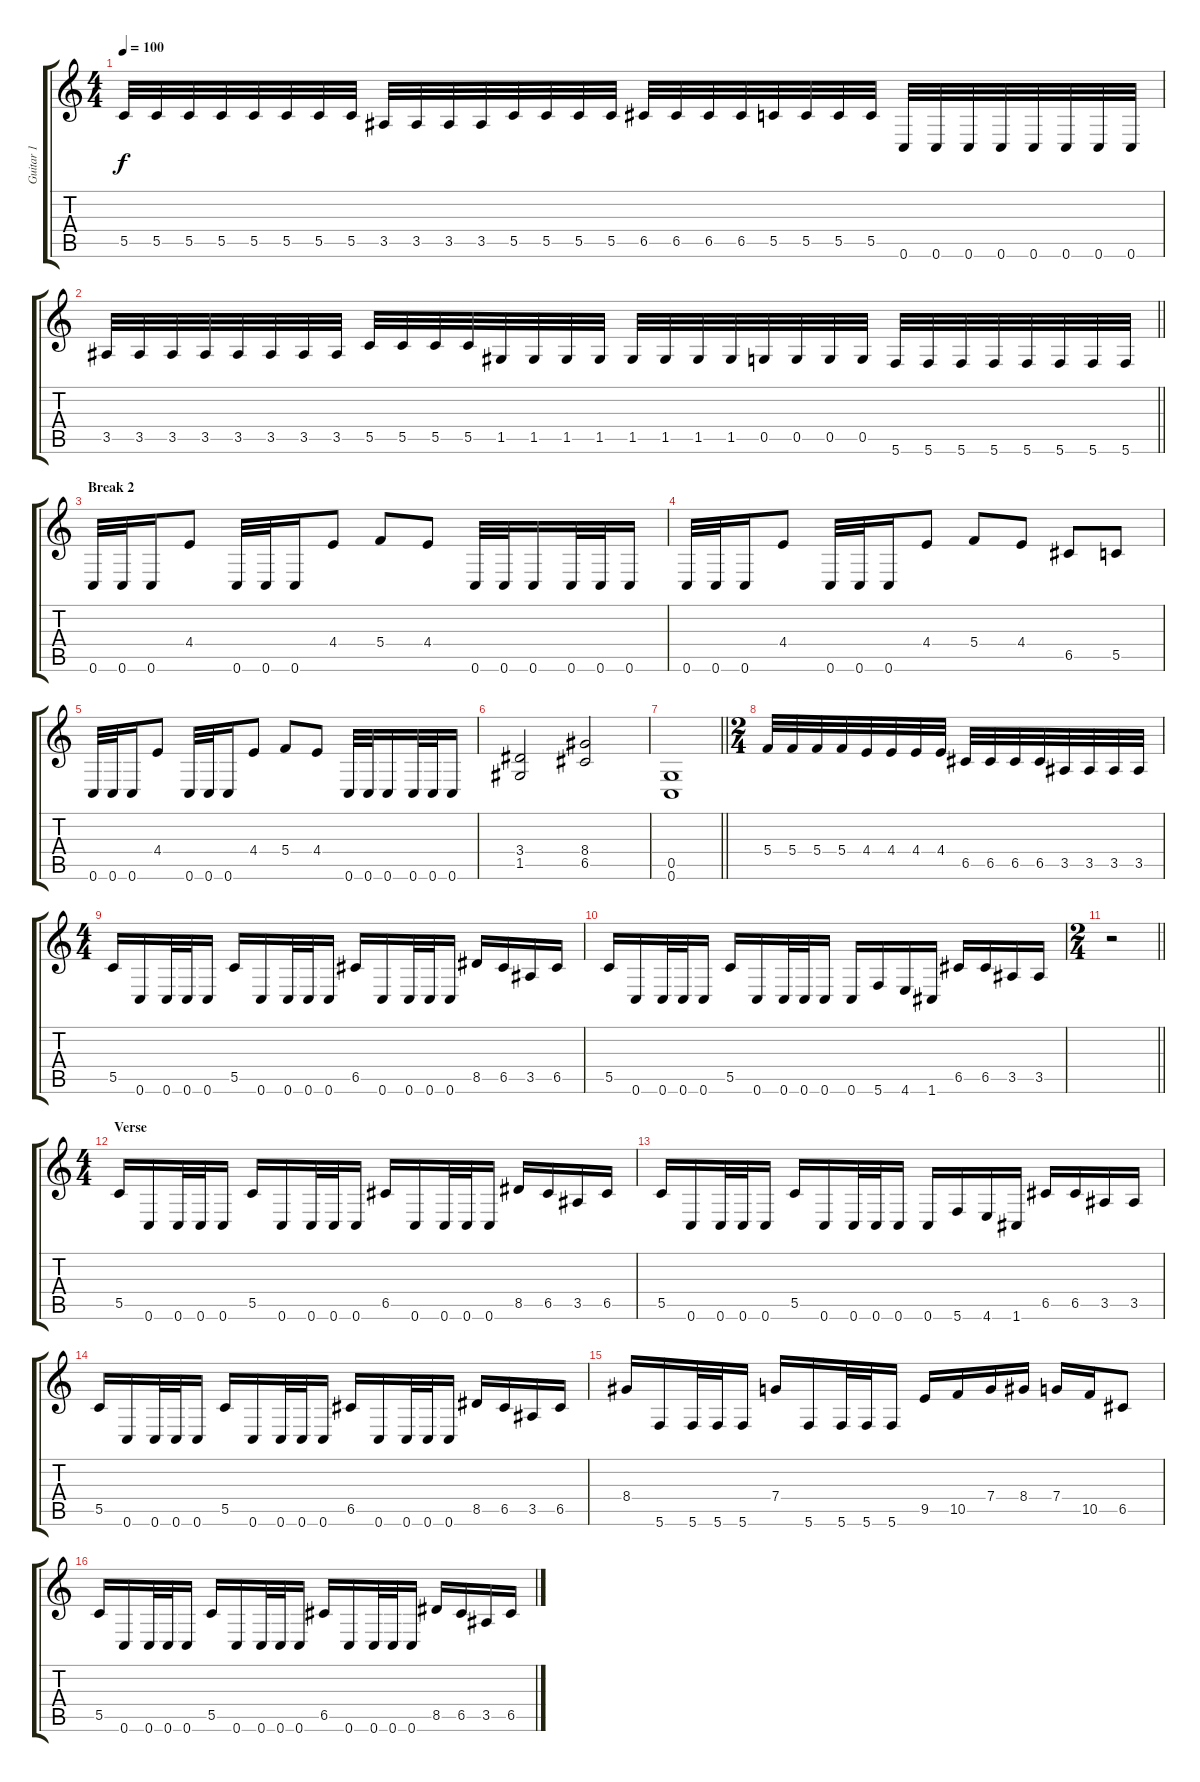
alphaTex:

\track ("Guitar 1" "Guitar 1") {instrument distortionguitar}
\staff {score tabs}
\tuning (D4 A3 F3 C3 G2 C2) {hide}
\ts (4 4)
\tempo 100
\clef g2
\ks c
5.5.32{dy f} 5.5.32 5.5.32 5.5.32 5.5.32 5.5.32 5.5.32 5.5.32 3.5.32 3.5.32 3.5.32 3.5.32 5.5.32 5.5.32 5.5.32 5.5.32 6.5.32 6.5.32 6.5.32 6.5.32 5.5.32 5.5.32 5.5.32 5.5.32 0.6.32 0.6.32 0.6.32 0.6.32 0.6.32 0.6.32 0.6.32 0.6.32 |
\barLineRight lightlight
3.5.32 3.5.32 3.5.32 3.5.32 3.5.32 3.5.32 3.5.32 3.5.32 5.5.32 5.5.32 5.5.32 5.5.32 1.5.32 1.5.32 1.5.32 1.5.32 1.5.32 1.5.32 1.5.32 1.5.32 0.5.32 0.5.32 0.5.32 0.5.32 5.6.32 5.6.32 5.6.32 5.6.32 5.6.32 5.6.32 5.6.32 5.6.32 |
\section ("" "Break 2")
0.6.32 0.6.32 0.6.16 4.4.8 0.6.32 0.6.32 0.6.16 4.4.8 5.4.8 4.4.8 0.6.32 0.6.32 0.6.16 0.6.32 0.6.32 0.6.16 |
0.6.32 0.6.32 0.6.16 4.4.8 0.6.32 0.6.32 0.6.16 4.4.8 5.4.8 4.4.8 6.5.8 5.5.8 |
0.6.32 0.6.32 0.6.16 4.4.8 0.6.32 0.6.32 0.6.16 4.4.8 5.4.8 4.4.8 0.6.32 0.6.32 0.6.16 0.6.32 0.6.32 0.6.16 |
(3.4 1.5).2 (8.4 6.5).2 |
\barLineRight lightlight
(0.5 0.6).1 |
\ts (2 4)
\section ("" "")
5.4.32 5.4.32 5.4.32 5.4.32 4.4.32 4.4.32 4.4.32 4.4.32 6.5.32 6.5.32 6.5.32 6.5.32 3.5.32 3.5.32 3.5.32 3.5.32 |
\ts (4 4)
5.5.16 0.6.16 0.6.32 0.6.32 0.6.16 5.5.16 0.6.16 0.6.32 0.6.32 0.6.16 6.5.16 0.6.16 0.6.32 0.6.32 0.6.16 8.5.16 6.5.16 3.5.16 6.5.16 |
5.5.16 0.6.16 0.6.32 0.6.32 0.6.16 5.5.16 0.6.16 0.6.32 0.6.32 0.6.16 0.6.16 5.6.16 4.6.16 1.6.16 6.5.16 6.5.16 3.5.16 3.5.16 |
\ts (2 4)
\barLineRight lightlight
r.2 |
\ts (4 4)
\section ("" "Verse")
5.5.16 0.6.16 0.6.32 0.6.32 0.6.16 5.5.16 0.6.16 0.6.32 0.6.32 0.6.16 6.5.16 0.6.16 0.6.32 0.6.32 0.6.16 8.5.16 6.5.16 3.5.16 6.5.16 |
5.5.16 0.6.16 0.6.32 0.6.32 0.6.16 5.5.16 0.6.16 0.6.32 0.6.32 0.6.16 0.6.16 5.6.16 4.6.16 1.6.16 6.5.16 6.5.16 3.5.16 3.5.16 |
5.5.16 0.6.16 0.6.32 0.6.32 0.6.16 5.5.16 0.6.16 0.6.32 0.6.32 0.6.16 6.5.16 0.6.16 0.6.32 0.6.32 0.6.16 8.5.16 6.5.16 3.5.16 6.5.16 |
8.4.16 5.6.16 5.6.32 5.6.32 5.6.16 7.4.16 5.6.16 5.6.32 5.6.32 5.6.16 9.5.16 10.5.16 7.4.16 8.4.16 7.4.16 10.5.16 6.5.8 |
5.5.16 0.6.16 0.6.32 0.6.32 0.6.16 5.5.16 0.6.16 0.6.32 0.6.32 0.6.16 6.5.16 0.6.16 0.6.32 0.6.32 0.6.16 8.5.16 6.5.16 3.5.16 6.5.16
